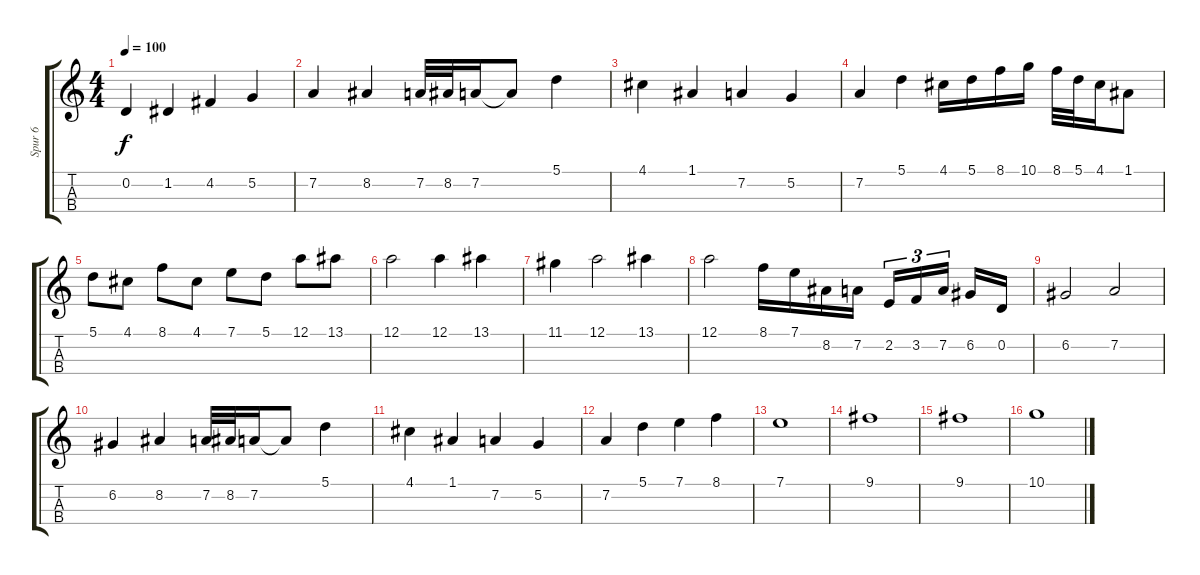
\track ("Spur 6" "Spur 6") {instrument clarinet}
\staff {score tabs}
\tuning (A4 D4 G3 C3) {hide}
\ts (4 4)
\tempo 100
\clef g2
\ks c
0.2.4{dy f} 1.2.4 4.2.4 5.2.4 |
7.2.4 8.2.4 7.2.32 8.2.32 7.2.16 7.2{t}.8 5.1.4 |
4.1.4 1.1.4 7.2.4 5.2.4 |
7.2.4 5.1.4 4.1.16 5.1.16 8.1.16 10.1.16 8.1.32 5.1.32 4.1.16 1.1.8 |
5.1.8 4.1.8 8.1.8 4.1.8 7.1.8 5.1.8 12.1.8 13.1.8 |
12.1.2 12.1.4 13.1.4 |
11.1.4 12.1.2 13.1.4 |
12.1.2 8.1.16 7.1.16 8.2.16 7.2.16 2.2.16{tu (3 2)} 3.2.16{tu (3 2)} 7.2.16{tu (3 2)} 6.2.16 0.2.16 |
6.2.2 7.2.2 |
6.2.4 8.2.4 7.2.32 8.2.32 7.2.16 7.2{t}.8 5.1.4 |
4.1.4 1.1.4 7.2.4 5.2.4 |
7.2.4 5.1.4 7.1.4 8.1.4 |
7.1.1 |
9.1.1 |
9.1.1 |
10.1.1
